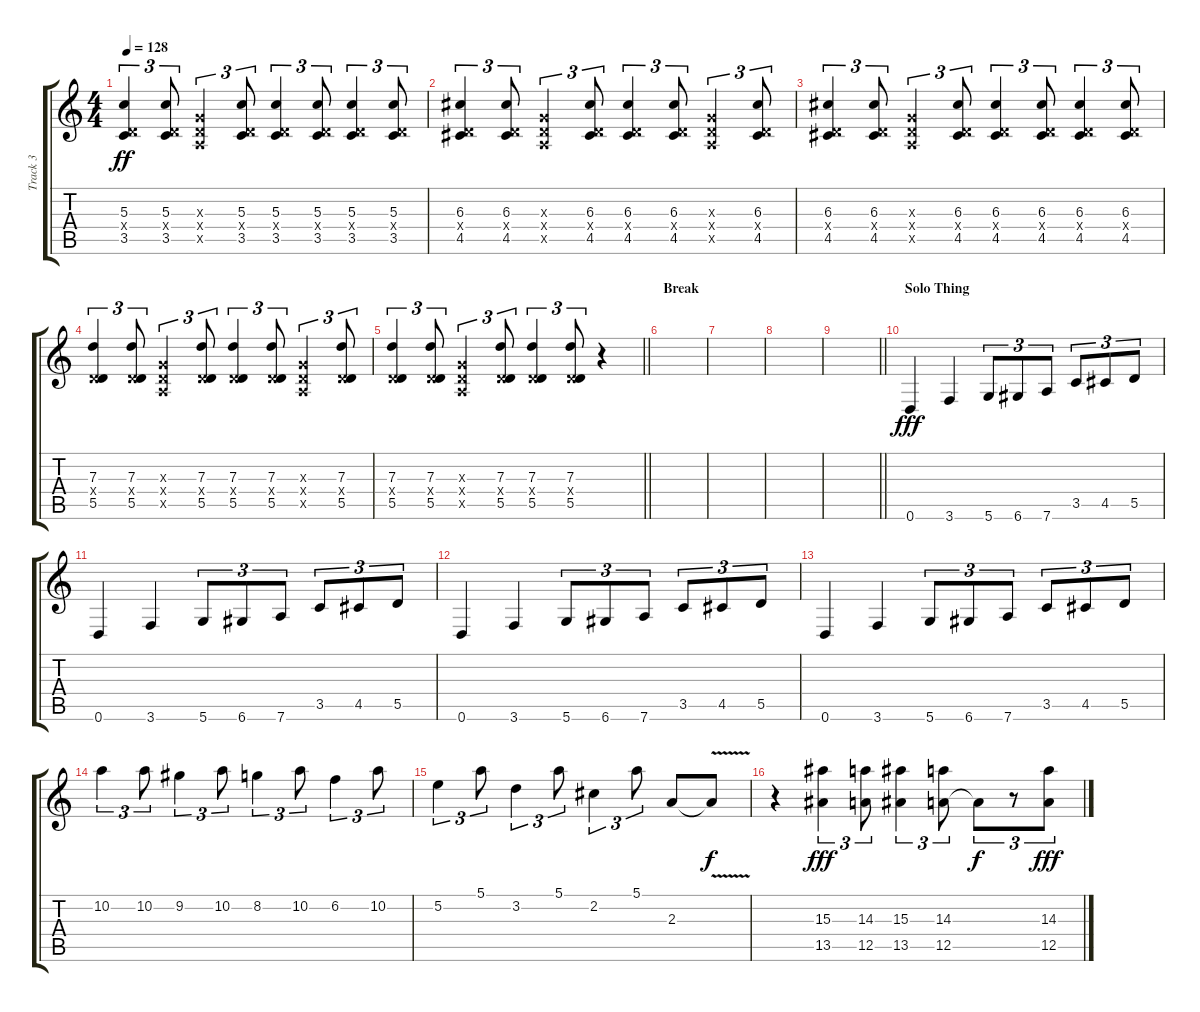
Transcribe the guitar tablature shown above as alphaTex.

\track ("Track 3" "Track 3") {instrument distortionguitar}
\staff {score tabs}
\tuning (E4 B3 G3 D3 A2 D2) {hide}
\ts (4 4)
\tempo 128
\clef g2
\ks c
(5.3 0.4{x} 3.5).4{tu (3 2) dy ff} (5.3 0.4{x} 3.5).8{tu (3 2)} (0.3{x} 0.4{x} 0.5{x}).4{tu (3 2)} (5.3 0.4{x} 3.5).8{tu (3 2)} (5.3 0.4{x} 3.5).4{tu (3 2)} (5.3 0.4{x} 3.5).8{tu (3 2)} (5.3 0.4{x} 3.5).4{tu (3 2)} (5.3 0.4{x} 3.5).8{tu (3 2)} |
(6.3 0.4{x} 4.5).4{tu (3 2)} (6.3 0.4{x} 4.5).8{tu (3 2)} (0.3{x} 0.4{x} 0.5{x}).4{tu (3 2)} (6.3 0.4{x} 4.5).8{tu (3 2)} (6.3 0.4{x} 4.5).4{tu (3 2)} (6.3 0.4{x} 4.5).8{tu (3 2)} (0.3{x} 0.4{x} 0.5{x}).4{tu (3 2)} (6.3 0.4{x} 4.5).8{tu (3 2)} |
(6.3 0.4{x} 4.5).4{tu (3 2)} (6.3 0.4{x} 4.5).8{tu (3 2)} (0.3{x} 0.4{x} 0.5{x}).4{tu (3 2)} (6.3 0.4{x} 4.5).8{tu (3 2)} (6.3 0.4{x} 4.5).4{tu (3 2)} (6.3 0.4{x} 4.5).8{tu (3 2)} (6.3 0.4{x} 4.5).4{tu (3 2)} (6.3 0.4{x} 4.5).8{tu (3 2)} |
(7.3 0.4{x} 5.5).4{tu (3 2)} (7.3 0.4{x} 5.5).8{tu (3 2)} (0.3{x} 0.4{x} 0.5{x}).4{tu (3 2)} (7.3 0.4{x} 5.5).8{tu (3 2)} (7.3 0.4{x} 5.5).4{tu (3 2)} (7.3 0.4{x} 5.5).8{tu (3 2)} (0.3{x} 0.4{x} 0.5{x}).4{tu (3 2)} (7.3 0.4{x} 5.5).8{tu (3 2)} |
\barLineRight lightlight
(7.3 0.4{x} 5.5).4{tu (3 2)} (7.3 0.4{x} 5.5).8{tu (3 2)} (0.3{x} 0.4{x} 0.5{x}).4{tu (3 2)} (7.3 0.4{x} 5.5).8{tu (3 2)} (7.3 0.4{x} 5.5).4{tu (3 2)} (7.3 0.4{x} 5.5).8{tu (3 2)} r.4 |
\section ("" "Break")
|
|
|
\barLineRight lightlight
|
\section ("" "Solo Thing")
0.6.4{dy fff} 3.6.4 5.6.8{tu (3 2)} 6.6.8{tu (3 2)} 7.6.8{tu (3 2)} 3.5.8{tu (3 2)} 4.5.8{tu (3 2)} 5.5.8{tu (3 2)} |
0.6.4 3.6.4 5.6.8{tu (3 2)} 6.6.8{tu (3 2)} 7.6.8{tu (3 2)} 3.5.8{tu (3 2)} 4.5.8{tu (3 2)} 5.5.8{tu (3 2)} |
0.6.4 3.6.4 5.6.8{tu (3 2)} 6.6.8{tu (3 2)} 7.6.8{tu (3 2)} 3.5.8{tu (3 2)} 4.5.8{tu (3 2)} 5.5.8{tu (3 2)} |
0.6.4 3.6.4 5.6.8{tu (3 2)} 6.6.8{tu (3 2)} 7.6.8{tu (3 2)} 3.5.8{tu (3 2)} 4.5.8{tu (3 2)} 5.5.8{tu (3 2)} |
10.2.4{tu (3 2)} 10.2.8{tu (3 2)} 9.2.4{tu (3 2)} 10.2.8{tu (3 2)} 8.2.4{tu (3 2)} 10.2.8{tu (3 2)} 6.2.4{tu (3 2)} 10.2.8{tu (3 2)} |
5.2.4{tu (3 2)} 5.1.8{tu (3 2)} 3.2.4{tu (3 2)} 5.1.8{tu (3 2)} 2.2.4{tu (3 2)} 5.1.8{tu (3 2)} 2.3.8 2.3{v t}.8{dy f} |
r.4 (15.3 13.5).4{tu (3 2) dy fff} (14.3 12.5).8{tu (3 2)} (15.3 13.5).4{tu (3 2)} (14.3 12.5).8{tu (3 2)} 12.5{t}.8{tu (3 2) dy f} r.8{tu (3 2)} (14.3 12.5).8{tu (3 2) dy fff}
